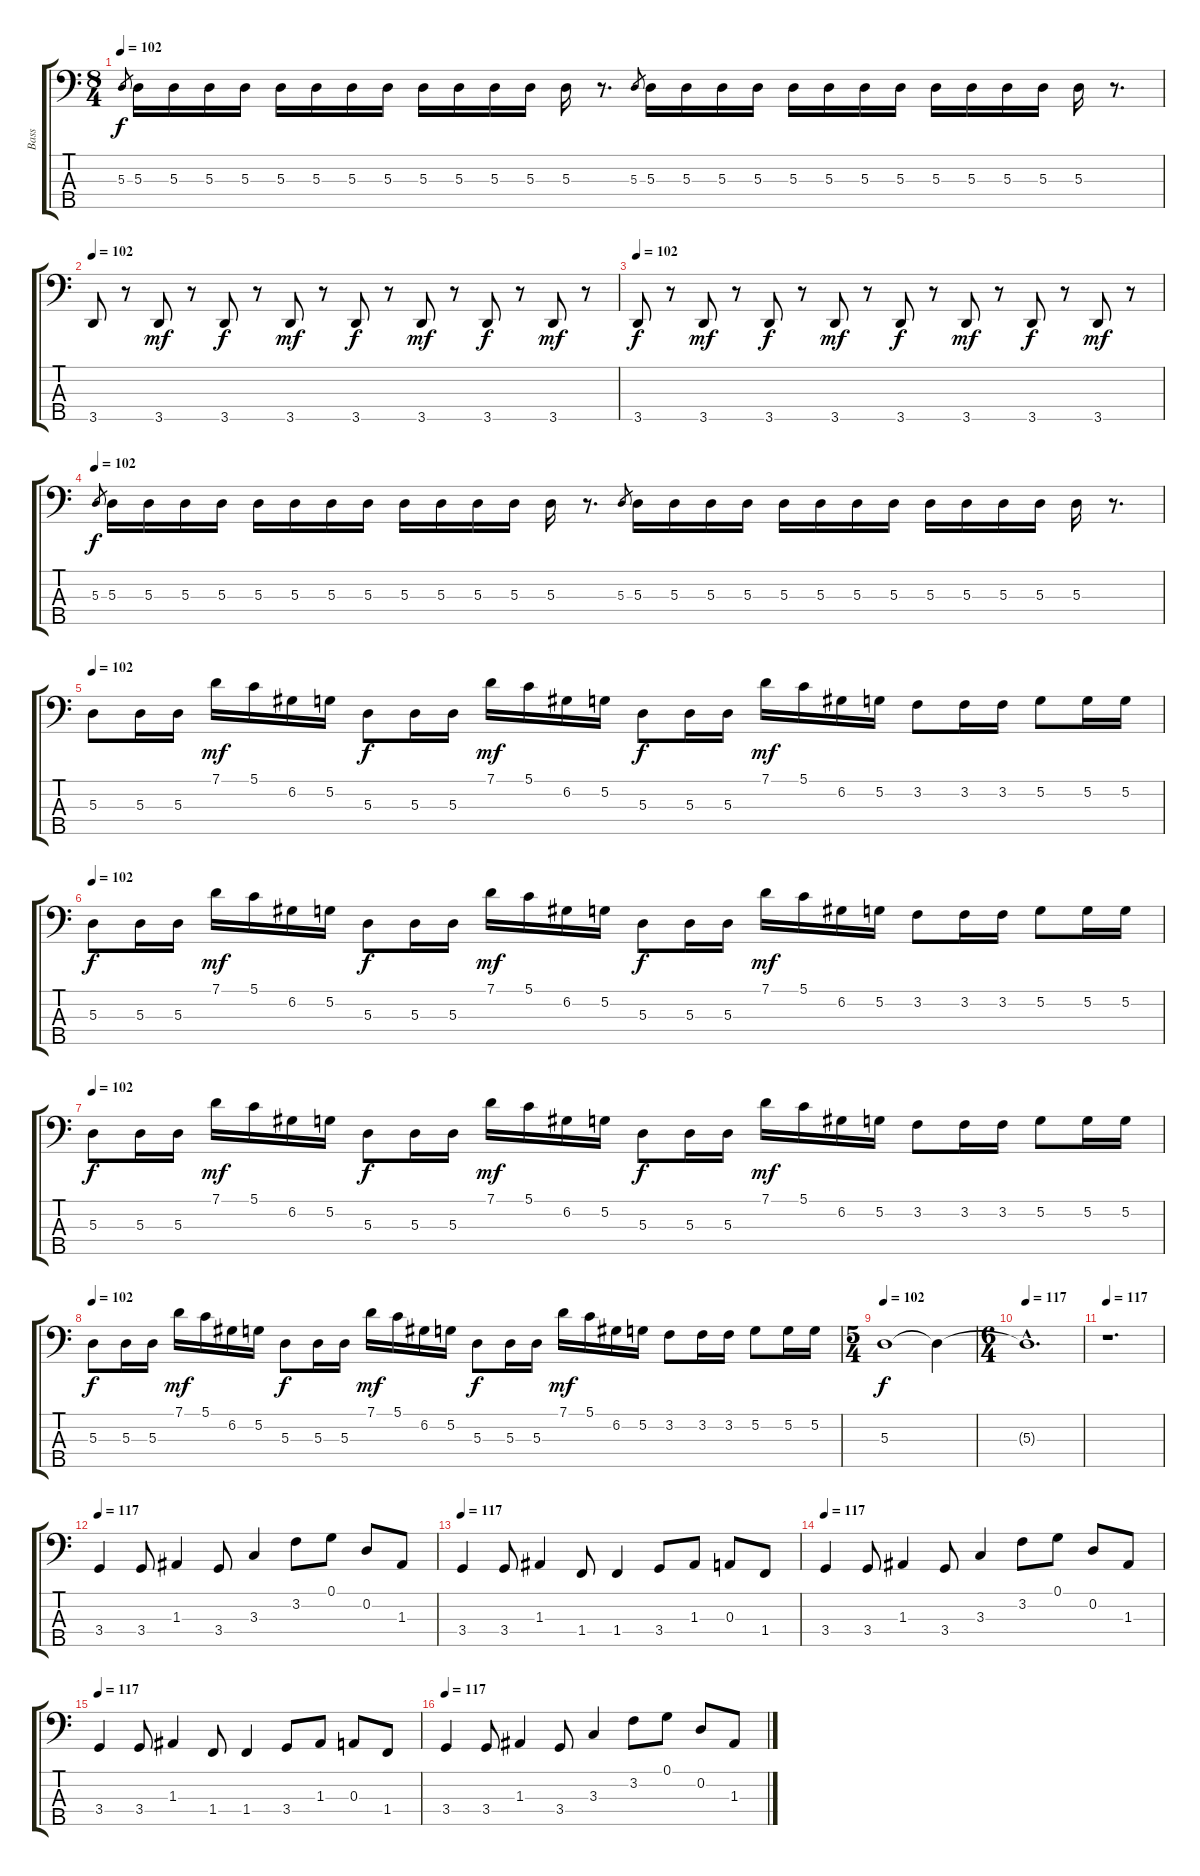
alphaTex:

\track ("Bass" "Bass") {instrument electricbassfinger}
\staff {score tabs}
\tuning (G2 D2 A1 E1 B0) {hide}
\ts (8 4)
\tempo 102
\clef f4
\ks c
5.3.8{gr dy f} 5.3.16 5.3.16 5.3.16 5.3.16 5.3.16 5.3.16 5.3.16 5.3.16 5.3.16 5.3.16 5.3.16 5.3.16 5.3.16 r.8{d} 5.3.8{gr} 5.3.16 5.3.16 5.3.16 5.3.16 5.3.16 5.3.16 5.3.16 5.3.16 5.3.16 5.3.16 5.3.16 5.3.16 5.3.16 r.8{d} |
\tempo 102
3.5.8 r.8 3.5.8{dy mf} r.8 3.5.8{dy f} r.8 3.5.8{dy mf} r.8 3.5.8{dy f} r.8 3.5.8{dy mf} r.8 3.5.8{dy f} r.8 3.5.8{dy mf} r.8 |
\tempo 102
3.5.8{dy f} r.8 3.5.8{dy mf} r.8 3.5.8{dy f} r.8 3.5.8{dy mf} r.8 3.5.8{dy f} r.8 3.5.8{dy mf} r.8 3.5.8{dy f} r.8 3.5.8{dy mf} r.8 |
\tempo 102
5.3.8{gr dy f} 5.3.16 5.3.16 5.3.16 5.3.16 5.3.16 5.3.16 5.3.16 5.3.16 5.3.16 5.3.16 5.3.16 5.3.16 5.3.16 r.8{d} 5.3.8{gr} 5.3.16 5.3.16 5.3.16 5.3.16 5.3.16 5.3.16 5.3.16 5.3.16 5.3.16 5.3.16 5.3.16 5.3.16 5.3.16 r.8{d} |
\tempo 102
5.3.8 5.3.16 5.3.16 7.1.16{dy mf} 5.1.16 6.2.16 5.2.16 5.3.8{dy f} 5.3.16 5.3.16 7.1.16{dy mf} 5.1.16 6.2.16 5.2.16 5.3.8{dy f} 5.3.16 5.3.16 7.1.16{dy mf} 5.1.16 6.2.16 5.2.16 3.2.8 3.2.16 3.2.16 5.2.8 5.2.16 5.2.16 |
\tempo 102
5.3.8{dy f} 5.3.16 5.3.16 7.1.16{dy mf} 5.1.16 6.2.16 5.2.16 5.3.8{dy f} 5.3.16 5.3.16 7.1.16{dy mf} 5.1.16 6.2.16 5.2.16 5.3.8{dy f} 5.3.16 5.3.16 7.1.16{dy mf} 5.1.16 6.2.16 5.2.16 3.2.8 3.2.16 3.2.16 5.2.8 5.2.16 5.2.16 |
\tempo 102
5.3.8{dy f} 5.3.16 5.3.16 7.1.16{dy mf} 5.1.16 6.2.16 5.2.16 5.3.8{dy f} 5.3.16 5.3.16 7.1.16{dy mf} 5.1.16 6.2.16 5.2.16 5.3.8{dy f} 5.3.16 5.3.16 7.1.16{dy mf} 5.1.16 6.2.16 5.2.16 3.2.8 3.2.16 3.2.16 5.2.8 5.2.16 5.2.16 |
\tempo 102
5.3.8{dy f} 5.3.16 5.3.16 7.1.16{dy mf} 5.1.16 6.2.16 5.2.16 5.3.8{dy f} 5.3.16 5.3.16 7.1.16{dy mf} 5.1.16 6.2.16 5.2.16 5.3.8{dy f} 5.3.16 5.3.16 7.1.16{dy mf} 5.1.16 6.2.16 5.2.16 3.2.8 3.2.16 3.2.16 5.2.8 5.2.16 5.2.16 |
\ts (5 4)
\tempo 102
5.3.1{dy f} 5.3{t}.4 |
\ts (6 4)
\tempo 117
5.3{hac t}.1{d volume 0} |
\tempo 117
r.1{d volume 15} |
\tempo 117
3.4.4 3.4.8 1.3.4 3.4.8 3.3.4 3.2.8 0.1.8 0.2.8 1.3.8 |
\tempo 117
3.4.4 3.4.8 1.3.4 1.4.8 1.4.4 3.4.8 1.3.8 0.3.8 1.4.8 |
\tempo 117
3.4.4 3.4.8 1.3.4 3.4.8 3.3.4 3.2.8 0.1.8 0.2.8 1.3.8 |
\tempo 117
3.4.4 3.4.8 1.3.4 1.4.8 1.4.4 3.4.8 1.3.8 0.3.8 1.4.8 |
\tempo 117
3.4.4 3.4.8 1.3.4 3.4.8 3.3.4 3.2.8 0.1.8 0.2.8 1.3.8
